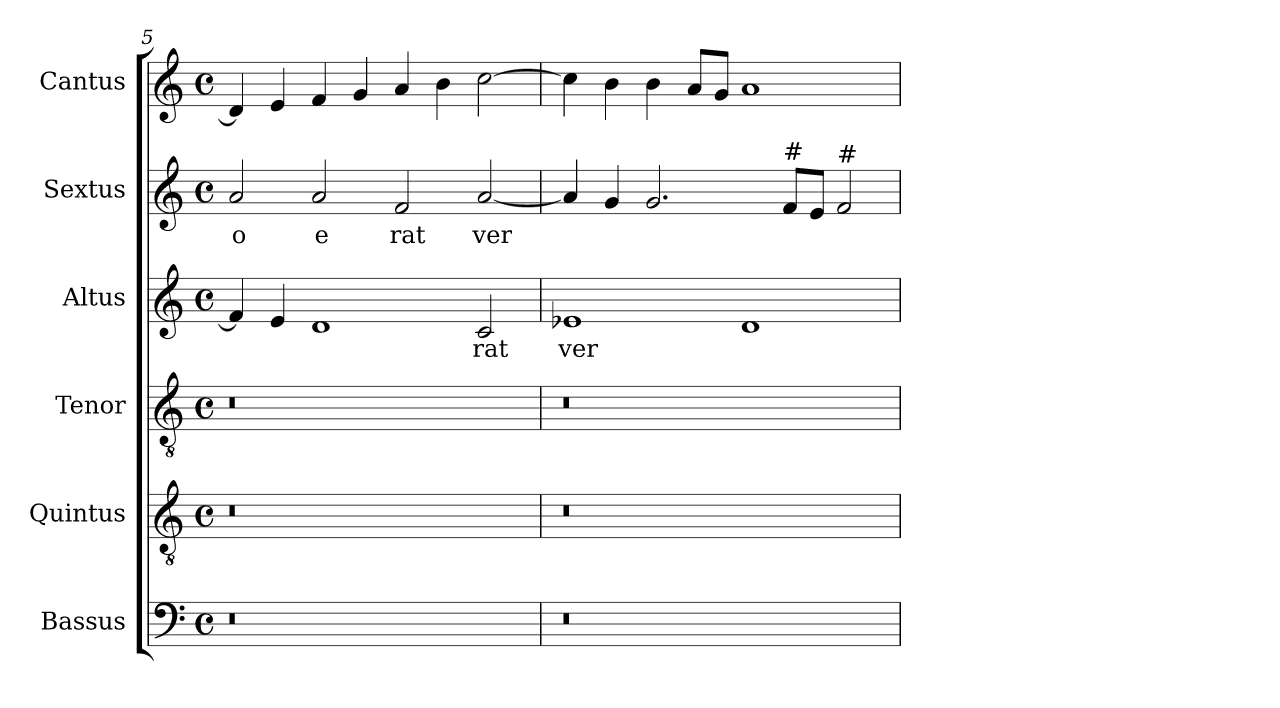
**kern	**kern	**kern	**kern	**text	**kern	**text	**kern
*part6	*part5	*part4	*part3	*part3	*part2	*part2	*part1
*staff6	*staff5	*staff4	*staff3	*staff3	*staff2	*staff2	*staff1
*I"Bassus	*I"Quintus	*I"Tenor	*I"Altus	*	*I"Sextus	*	*I"Cantus
*I'Bassus	*I'Quintus	*I'Tenor	*I'Altus	*	*I'Sextus	*	*I'Cantus
*clefF4	*clefGv2	*clefGv2	*clefG2	*	*clefG2	*	*clefG2
*M4/4	*M4/4	*M4/4	*M4/4	*	*M4/4	*	*M4/4
*met(c)	*met(c)	*met(c)	*met(c)	*	*met(c)	*	*met(c)
=5	=5	=5	=5	=5	=5	=5	=5
!	!	!	!	!	!	!LO:LY:b:cj	!
0r	0r	0r	4f/]	.	2a/	o	4d/]
.	.	.	4e/	.	.	.	4e/
!	!	!	!	!	!	!LO:LY:b:cj	!
.	.	.	1d	.	2a/	e	4f/
.	.	.	.	.	.	.	4g/
!	!	!	!	!	!	!LO:LY:b:cj	!
.	.	.	.	.	2f/	rat	4a/
.	.	.	.	.	.	.	4b\
!	!	!	!	!LO:LY:b:cj	!	!LO:LY:b	!
.	.	.	2c/	rat	[<2a/	ver	[>2cc\
=6	=6	=6	=6	=6	=6	=6	=6
!	!	!	!	!LO:LY:b:cj	!	!	!
0r	0r	0r	1e-X	ver	4a/]	.	4cc\]
.	.	.	.	.	4g/	.	4b\
.	.	.	.	.	2.g/	.	4b\
.	.	.	.	.	.	.	8a/L
.	.	.	.	.	.	.	8g/J
.	.	.	1d	.	.	.	1a
!	!	!	!	!	!LO:TX:a:t=#	!	!
.	.	.	.	.	8f/L	.	.
.	.	.	.	.	8e/J	.	.
!	!	!	!	!	!LO:TX:a:t=#	!	!
.	.	.	.	.	2f/	.	.
=	=	=	=	=	=	=	=
*-	*-	*-	*-	*-	*-	*-	*-
